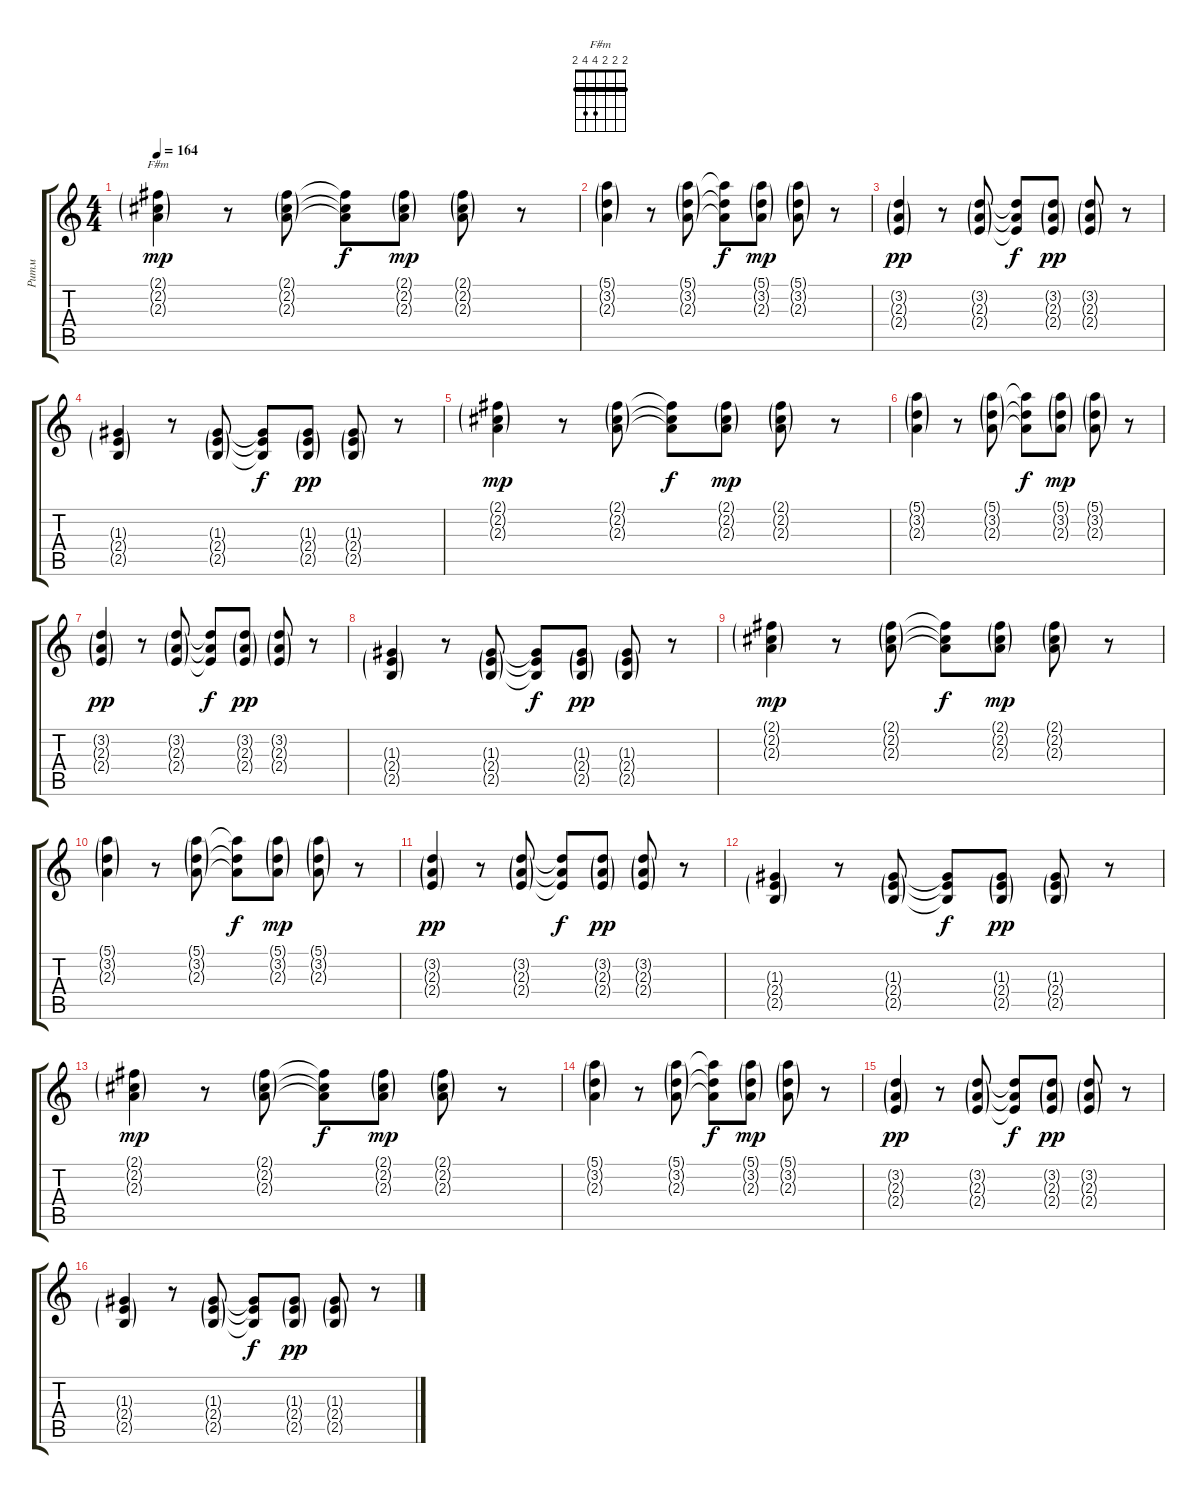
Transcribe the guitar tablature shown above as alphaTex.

\track ("Ритм" "Ритм") {instrument electricguitarclean}
\staff {score tabs}
\tuning (E4 B3 G3 D3 A2 E2) {hide}
\chord ("F#m" 2 2 2 4 4 2) {barre 2}
\ts (4 4)
\tempo 164
\clef g2
\ks c
(2.1{g} 2.2{g} 2.3{g}).4{ch "F#m" dy mp} r.8 (2.1{g} 2.2{g} 2.3{g}).8 (2.1{t} 2.2{t} 2.3{t}).8{dy f} (2.1{g} 2.2{g} 2.3{g}).8{dy mp} (2.1{g} 2.2{g} 2.3{g}).8 r.8 |
(5.1{g} 3.2{g} 2.3{g}).4 r.8 (5.1{g} 3.2{g} 2.3{g}).8 (5.1{t} 3.2{t} 2.3{t}).8{dy f} (5.1{g} 3.2{g} 2.3{g}).8{dy mp} (5.1{g} 3.2{g} 2.3{g}).8 r.8 |
(3.2{g} 2.3{g} 2.4{g}).4{dy pp} r.8 (3.2{g} 2.3{g} 2.4{g}).8 (3.2{t} 2.3{t} 2.4{t}).8{dy f} (3.2{g} 2.3{g} 2.4{g}).8{dy pp} (3.2{g} 2.3{g} 2.4{g}).8 r.8 |
(1.3{g} 2.4{g} 2.5{g}).4 r.8 (1.3{g} 2.4{g} 2.5{g}).8 (1.3{t} 2.4{t} 2.5{t}).8{dy f} (1.3{g} 2.4{g} 2.5{g}).8{dy pp} (1.3{g} 2.4{g} 2.5{g}).8 r.8 |
(2.1{g} 2.2{g} 2.3{g}).4{dy mp} r.8 (2.1{g} 2.2{g} 2.3{g}).8 (2.1{t} 2.2{t} 2.3{t}).8{dy f} (2.1{g} 2.2{g} 2.3{g}).8{dy mp} (2.1{g} 2.2{g} 2.3{g}).8 r.8 |
(5.1{g} 3.2{g} 2.3{g}).4 r.8 (5.1{g} 3.2{g} 2.3{g}).8 (5.1{t} 3.2{t} 2.3{t}).8{dy f} (5.1{g} 3.2{g} 2.3{g}).8{dy mp} (5.1{g} 3.2{g} 2.3{g}).8 r.8 |
(3.2{g} 2.3{g} 2.4{g}).4{dy pp} r.8 (3.2{g} 2.3{g} 2.4{g}).8 (3.2{t} 2.3{t} 2.4{t}).8{dy f} (3.2{g} 2.3{g} 2.4{g}).8{dy pp} (3.2{g} 2.3{g} 2.4{g}).8 r.8 |
(1.3{g} 2.4{g} 2.5{g}).4 r.8 (1.3{g} 2.4{g} 2.5{g}).8 (1.3{t} 2.4{t} 2.5{t}).8{dy f} (1.3{g} 2.4{g} 2.5{g}).8{dy pp} (1.3{g} 2.4{g} 2.5{g}).8 r.8 |
(2.1{g} 2.2{g} 2.3{g}).4{dy mp} r.8 (2.1{g} 2.2{g} 2.3{g}).8 (2.1{t} 2.2{t} 2.3{t}).8{dy f} (2.1{g} 2.2{g} 2.3{g}).8{dy mp} (2.1{g} 2.2{g} 2.3{g}).8 r.8 |
(5.1{g} 3.2{g} 2.3{g}).4 r.8 (5.1{g} 3.2{g} 2.3{g}).8 (5.1{t} 3.2{t} 2.3{t}).8{dy f} (5.1{g} 3.2{g} 2.3{g}).8{dy mp} (5.1{g} 3.2{g} 2.3{g}).8 r.8 |
(3.2{g} 2.3{g} 2.4{g}).4{dy pp} r.8 (3.2{g} 2.3{g} 2.4{g}).8 (3.2{t} 2.3{t} 2.4{t}).8{dy f} (3.2{g} 2.3{g} 2.4{g}).8{dy pp} (3.2{g} 2.3{g} 2.4{g}).8 r.8 |
(1.3{g} 2.4{g} 2.5{g}).4 r.8 (1.3{g} 2.4{g} 2.5{g}).8 (1.3{t} 2.4{t} 2.5{t}).8{dy f} (1.3{g} 2.4{g} 2.5{g}).8{dy pp} (1.3{g} 2.4{g} 2.5{g}).8 r.8 |
(2.1{g} 2.2{g} 2.3{g}).4{dy mp} r.8 (2.1{g} 2.2{g} 2.3{g}).8 (2.1{t} 2.2{t} 2.3{t}).8{dy f} (2.1{g} 2.2{g} 2.3{g}).8{dy mp} (2.1{g} 2.2{g} 2.3{g}).8 r.8 |
(5.1{g} 3.2{g} 2.3{g}).4 r.8 (5.1{g} 3.2{g} 2.3{g}).8 (5.1{t} 3.2{t} 2.3{t}).8{dy f} (5.1{g} 3.2{g} 2.3{g}).8{dy mp} (5.1{g} 3.2{g} 2.3{g}).8 r.8 |
(3.2{g} 2.3{g} 2.4{g}).4{dy pp} r.8 (3.2{g} 2.3{g} 2.4{g}).8 (3.2{t} 2.3{t} 2.4{t}).8{dy f} (3.2{g} 2.3{g} 2.4{g}).8{dy pp} (3.2{g} 2.3{g} 2.4{g}).8 r.8 |
(1.3{g} 2.4{g} 2.5{g}).4 r.8 (1.3{g} 2.4{g} 2.5{g}).8 (1.3{t} 2.4{t} 2.5{t}).8{dy f} (1.3{g} 2.4{g} 2.5{g}).8{dy pp} (1.3{g} 2.4{g} 2.5{g}).8 r.8
